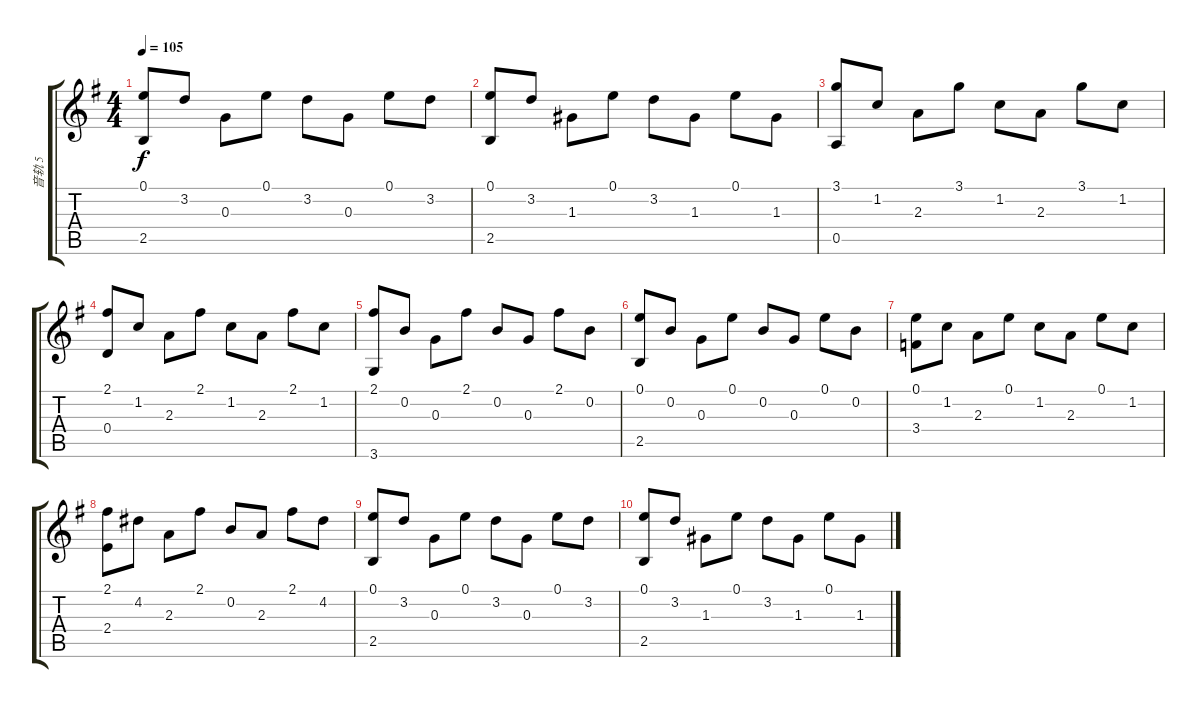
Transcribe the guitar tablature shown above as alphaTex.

\track ("音轨 5" "音轨 5") {instrument acousticguitarsteel}
\staff {score tabs}
\tuning (E4 B3 G3 D3 A2 E2) {hide}
\ts (4 4)
\tempo 105
\clef g2
\ks g
(0.1 2.5).8{dy f} 3.2.8 0.3.8 0.1.8 3.2.8 0.3.8 0.1.8 3.2.8 |
(0.1 2.5).8 3.2.8 1.3.8 0.1.8 3.2.8 1.3.8 0.1.8 1.3.8 |
(3.1 0.5).8 1.2.8 2.3.8 3.1.8 1.2.8 2.3.8 3.1.8 1.2.8 |
(2.1 0.4).8 1.2.8 2.3.8 2.1.8 1.2.8 2.3.8 2.1.8 1.2.8 |
(2.1 3.6).8 0.2.8 0.3.8 2.1.8 0.2.8 0.3.8 2.1.8 0.2.8 |
(0.1 2.5).8 0.2.8 0.3.8 0.1.8 0.2.8 0.3.8 0.1.8 0.2.8 |
(0.1 3.4).8 1.2.8 2.3.8 0.1.8 1.2.8{txt ""} 2.3.8 0.1.8 1.2.8 |
(2.1 2.4).8 4.2.8 2.3.8 2.1.8 0.2.8 2.3.8 2.1.8 4.2.8 |
(0.1 2.5).8 3.2.8 0.3.8 0.1.8 3.2.8 0.3.8 0.1.8 3.2.8 |
(0.1 2.5).8 3.2.8 1.3.8 0.1.8 3.2.8 1.3.8 0.1.8 1.3.8
